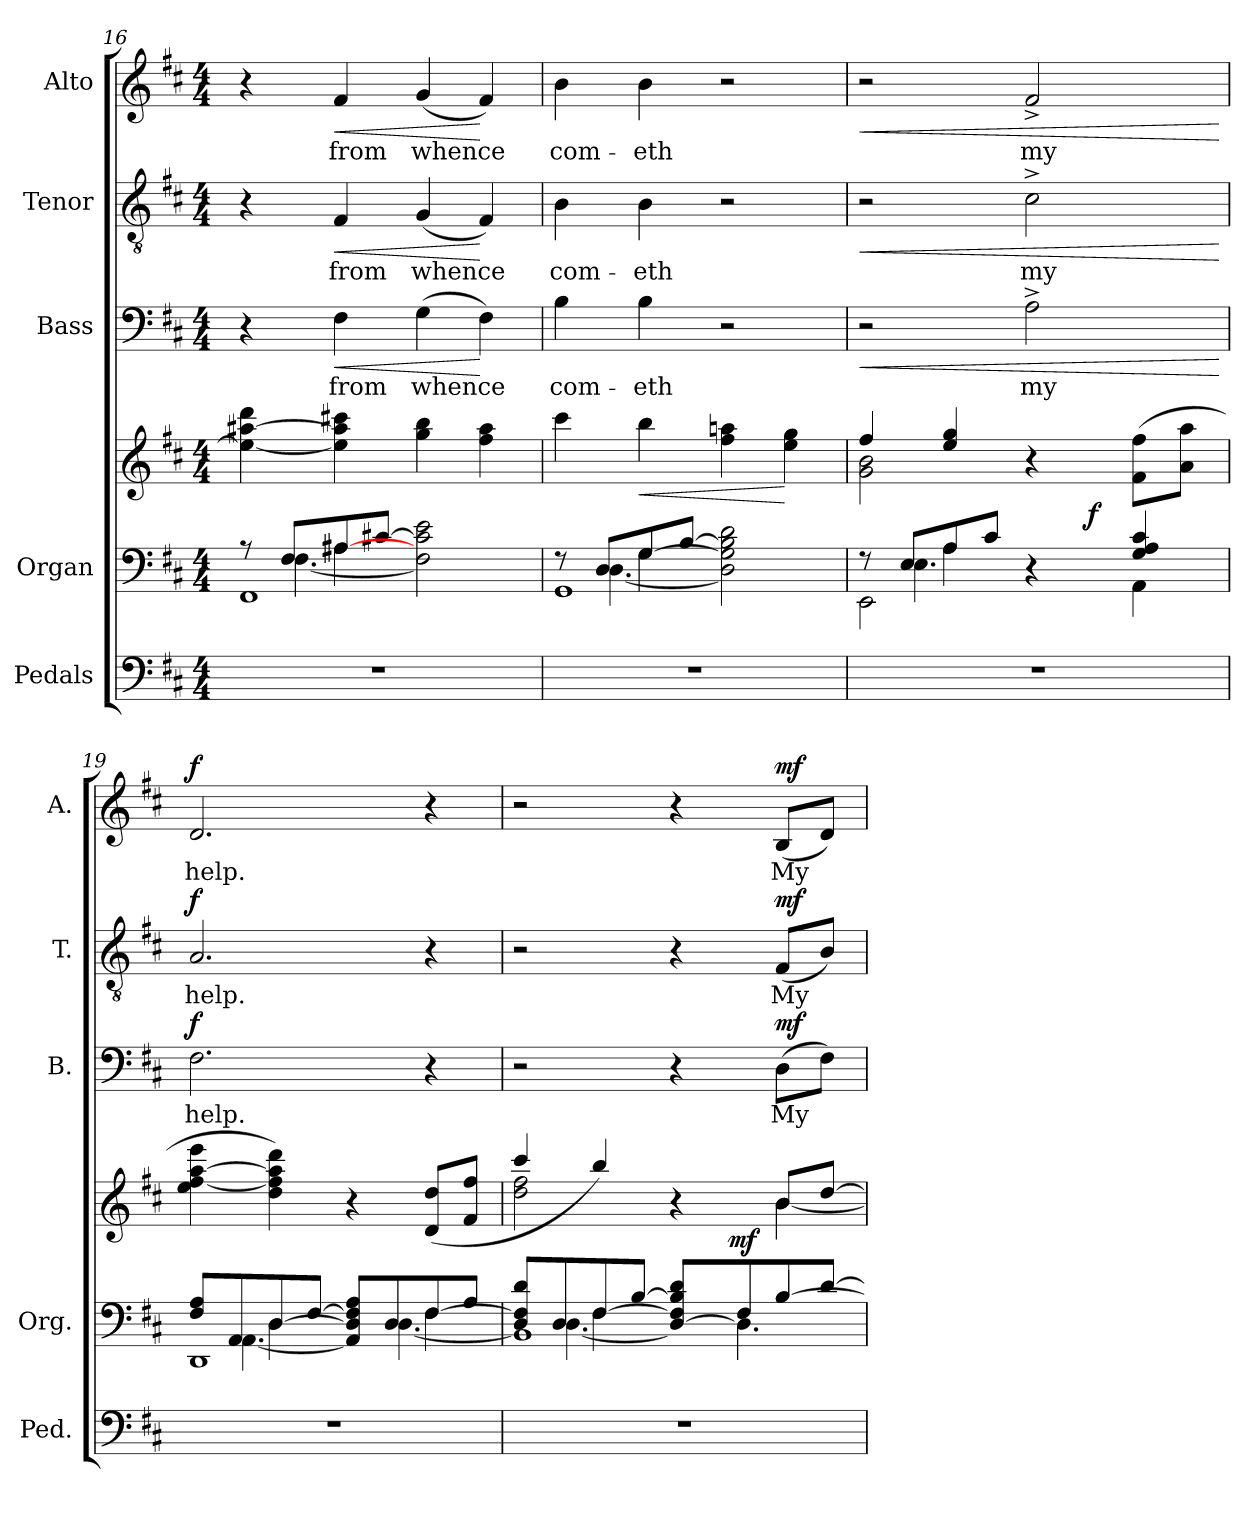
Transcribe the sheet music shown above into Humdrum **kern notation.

**kern	**kern	**kern	**dynam	**kern	**text	**dynam	**kern	**text	**dynam	**kern	**text	**dynam
*part5	*part4	*part4	*part4	*part3	*part3	*part3	*part2	*part2	*part2	*part1	*part1	*part1
*staff6	*staff5	*staff4	*staff4/5	*staff3	*staff3	*staff3	*staff2	*staff2	*staff2	*staff1	*staff1	*staff1
*I"Pedals	*I"Organ	*	*	*I"Bass	*	*	*I"Tenor	*	*	*I"Alto	*	*
*I'Ped.	*I'Org.	*	*	*I'B.	*	*	*I'T.	*	*	*I'A.	*	*
*clefF4	*clefF4	*clefG2	*	*clefF4	*	*	*clefGv2	*	*	*clefG2	*	*
*	*	*	*	*	*	*	*ITrd7c12	*	*	*	*	*
*k[f#c#]	*k[f#c#]	*k[f#c#]	*	*k[f#c#]	*	*	*k[f#c#]	*	*	*k[f#c#]	*	*
*D:	*D:	*D:	*	*D:	*	*	*D:	*	*	*D:	*	*
*M4/4	*M4/4	*M4/4	*	*M4/4	*	*	*M4/4	*	*	*M4/4	*	*
=16	=16	=16	=16	=16	=16	=16	=16	=16	=16	=16	=16	=16
*	*^	*	*	*	*	*	*	*	*	*	*	*
*	*	*^	*	*	*	*	*	*	*	*	*	*	*
*	*	*	*^	*	*	*	*	*	*	*	*	*	*	*
1r	8ryy	8r	4ryy	1FF#i	4eei\_ [4aa#Xi 4dddi	.	4r	.	.	4r	.	.	4r	.	.
.	8F#i/L	[4.F#i\	.	.	.	.	.	.	.	.	.	.	.	.	.
!	!	!	!	!	!	!	!	!LO:LY:b:color=#000000	!LO:HP:b	!	!	!	!	!	!
!	!	!	!	!	!	!	!	!	!	!	!LO:LY:b:color=#000000	!LO:HP:b	!	!	!
!	!	!	!	!	!	!	!	!	!	!	!	!	!	!LO:LY:b:color=#000000	!LO:HP:b
.	8A#Xi/	.	[4A#i\	.	4eei\] 4aa#i] 4ccc#Xi	.	4F#i\	from	<	4FF#i/	from	<	4f#i/	from	<
.	[8c#Xi/J	.	.	.	.	.	.	.	.	.	.	.	.	.	.
!	!	!	!	!	!	!	!	!LO:LY:b:color=#000000	!	!	!	!	!	!	!
!	!	!	!	!	!	!	!	!	!	!	!LO:LY:b:color=#000000	!	!	!	!
!	!	!	!	!	!	!	!	!	!	!	!	!	!	!LO:LY:b:color=#000000	!
.	2F#i\] 2c#i] 2ei	2ryy	2ryy	.	4ggi\ 4bbi	.	(4Gi\	whence	.	(4GGi/	whence	.	(4gi/	whence	.
.	.	.	.	.	4ff#i\ 4aa#i	.	4F#i\)	.	[	4FF#i/)	.	[	4f#i/)	.	[
=17	=17	=17	=17	=17	=17	=17	=17	=17	=17	=17	=17	=17	=17	=17	=17
!	!	!	!	!	!	!	!	!LO:LY:b:color=#000000	!	!	!	!	!	!	!
!	!	!	!	!	!	!	!	!	!	!	!LO:LY:b:color=#000000	!	!	!	!
!	!	!	!	!	!	!	!	!	!	!	!	!	!	!LO:LY:b:color=#000000	!
1r	8ryy	8r	4ryy	1GGi	4ccc#i\	.	4Bi\	com-	.	4BBi\	com-	.	4bi\	com-	.
.	8Di/L	[4.Di\	.	.	.	.	.	.	.	.	.	.	.	.	.
!	!	!	!	!	!	!LO:HP:b	!	!	!	!	!	!	!	!	!
!	!	!	!	!	!	!	!	!LO:LY:b:color=#000000	!	!	!	!	!	!	!
!	!	!	!	!	!	!	!	!	!	!	!LO:LY:b:color=#000000	!	!	!	!
!	!	!	!	!	!	!	!	!	!	!	!	!	!	!LO:LY:b:color=#000000	!
.	8Gi/	.	[4Gi\	.	4bbi\	<	4Bi\	-eth	.	4BBi\	-eth	.	4bi\	-eth	.
.	[8Bi/J	.	.	.	.	.	.	.	.	.	.	.	.	.	.
.	2Di\] 2Gi] 2Bi] 2di	2ryy	2ryy	.	4ff#i\ 4aani	.	2r	.	.	2r	.	.	2r	.	.
.	.	.	.	.	4eei\ 4ggi	[	.	.	.	.	.	.	.	.	.
=18	=18	=18	=18	=18	=18	=18	=18	=18	=18	=18	=18	=18	=18	=18	=18
*	*	*	*	*	*^	*	*	*	*	*	*	*	*	*	*
!	!	!	!	!	!	!	!	!	!	!LO:HP:b	!	!	!LO:HP:b	!	!	!LO:HP:b
*	*	*	*	*	*	*^	*	*	*	*	*	*	*	*	*	*
1r	8ryy	8r	4ryy	2EEi\	4ff#i/	2gi\ 2bi	2ryy	.	2r	.	<	2r	.	<	2r	.	<
.	8Ei/L	4.Ei\	.	.	.	.	.	.	.	.	.	.	.	.	.	.	.
.	8Ai/	.	4Ai\	.	4eei/ 4ggi	.	.	.	.	.	.	.	.	.	.	.	.
.	8c#i/J	.	.	.	.	.	.	.	.	.	.	.	.	.	.	.	.
!	!	!	!	!	!	!	!	!	!	!LO:LY:b:color=#000000	!	!	!	!	!	!	!
!	!	!	!	!	!	!	!	!	!	!	!	!	!LO:LY:b:color=#000000	!	!	!	!
!	!	!	!	!	!	!	!	!	!	!	!	!	!	!	!	!LO:LY:b:color=#000000	!
.	4r	2ryy	2ryy	4ryy	4r	2ryy	16ryy	.	2A^i\	my	.	2C#^i\	my	.	2f#^i/	my	.
.	.	.	.	.	.	.	32ryy	.	.	.	.	.	.	.	.	.	.
.	.	.	.	.	.	.	64ryy	.	.	.	.	.	.	.	.	.	.
.	.	.	.	.	.	.	256.ryy	.	.	.	.	.	.	.	.	.	.
.	.	.	.	.	.	.	4ryy	f	.	.	.	.	.	.	.	.	.
.	4Gi/ 4Ai 4c#i	.	.	4AAi\	(8f#i\ 8ff#iL	.	.	.	.	.	.	.	.	.	.	.	.
.	.	.	.	.	.	.	8ryy	.	.	.	.	.	.	.	.	.	.
.	.	.	.	.	8ai\ 8aaiJ	.	.	.	.	.	.	.	.	.	.	.	.
.	.	.	.	.	.	.	128ryy	.	.	.	.	.	.	.	.	.	.
.	.	.	.	.	.	.	512ryy	.	.	.	.	.	.	.	.	.	.
*	*v	*v	*v	*v	*	*	*	*	*	*	*	*	*	*	*	*	*
.	.	.	.	.	.	.	.	[	.	.	[	.	.	[
*	*	*v	*v	*v	*	*	*	*	*	*	*	*	*	*
!!LO:LB:g=z
=19	=19	=19	=19	=19	=19	=19	=19	=19	=19	=19	=19	=19
*	*^	*	*	*	*	*	*	*	*	*	*	*
*	*	*^	*	*	*	*	*	*	*	*	*	*	*
*	*	*	*^	*	*	*	*	*	*	*	*	*	*	*
*	*	*	*	*	*^	*	*	*	*	*	*	*	*	*	*
*	*	*	*	*	*	*^	*	*	*	*	*	*	*	*	*	*
!	!	!	!	!	!	!	!	!	!	!LO:LY:b:color=#000000	!	!	!	!	!	!	!
*	*	*	*	*	*v	*v	*v	*	*	*	*	*	*	*	*	*	*
*	*	*	*	*	*^	*	*	*	*	*	*	*	*	*	*
*	*	*	*	*	*	*^	*	*	*	*	*	*	*	*	*	*
!	!	!	!	!	!	!	!	!	!	!	!	!	!LO:LY:b:color=#000000	!	!	!	!
*	*	*	*	*	*v	*v	*v	*	*	*	*	*	*	*	*	*	*
*	*	*	*	*	*^	*	*	*	*	*	*	*	*	*	*
*	*	*	*	*	*	*^	*	*	*	*	*	*	*	*	*	*
!	!	!	!	!	!	!	!	!	!	!	!	!	!	!	!	!LO:LY:b:color=#000000	!
*	*	*	*	*	*v	*v	*v	*	*	*	*	*	*	*	*	*	*
1r	8F#i/ 8AiL	8ryy	4ryy	1DDi	4eei\ [4ff#i [4aai 4eeei	.	2.F#i\	help.	f	2.AAi/	help.	f	2.di/	help.	f
.	8AAi/	[4.AAi\	.	.	.	.	.	.	.	.	.	.	.	.	.
.	8Di/	.	[4Di\	.	4ddi\ 4ff#i] 4aai] 4dddi)	.	.	.	.	.	.	.	.	.	.
.	[8F#i/J	.	.	.	.	.	.	.	.	.	.	.	.	.	.
.	8AAi/] 8Di] 8F#i] 8AiL	8ryy	8ryy	.	4r	.	.	.	.	.	.	.	.	.	.
.	8Di/	[4.Di\	8ryy	.	.	.	.	.	.	.	.	.	.	.	.
.	8F#i/	.	[4F#i\	.	(8di/ 8ddiL	.	4r	.	.	4r	.	.	4r	.	.
.	8Ai/J	.	.	.	8f#i/ 8ff#iJ	.	.	.	.	.	.	.	.	.	.
=20	=20	=20	=20	=20	=20	=20	=20	=20	=20	=20	=20	=20	=20	=20	=20
*	*	*	*	*	*^	*	*	*	*	*	*	*	*	*	*
*	*	*	*	*	*	*^	*	*	*	*	*	*	*	*	*	*
1r	8Di/] 8F#i] 8diL	8ryy	4ryy	1BBi	4ccc#i/	2ddi\ 2ff#i	2ryy	.	2r	.	.	2r	.	.	2r	.	.
.	8Di/	[4.Di\	.	.	.	.	.	.	.	.	.	.	.	.	.	.	.
.	8F#i/	.	[4F#i\	.	4bbi/)	.	.	.	.	.	.	.	.	.	.	.	.
.	[8Bi/J	.	.	.	.	.	.	.	.	.	.	.	.	.	.	.	.
.	8Di/_ 8F#i] 8Bi] 8diL	8ryy	4ryy	.	4r	4ryy	16ryy	.	4r	.	.	4r	.	.	4r	.	.
.	.	.	.	.	.	.	32ryy	.	.	.	.	.	.	.	.	.	.
.	.	.	.	.	.	.	64ryy	.	.	.	.	.	.	.	.	.	.
.	.	.	.	.	.	.	256.ryy	.	.	.	.	.	.	.	.	.	.
.	.	.	.	.	.	.	4ryy	mf	.	.	.	.	.	.	.	.	.
.	8F#i/	4.Di\]	.	.	.	.	.	.	.	.	.	.	.	.	.	.	.
!	!	!	!	!	!	!	!	!	!	!LO:LY:b:color=#000000	!	!	!	!	!	!	!
!	!	!	!	!	!	!	!	!	!	!	!	!	!LO:LY:b:color=#000000	!	!	!	!
!	!	!	!	!	!	!	!	!	!	!	!	!	!	!	!	!LO:LY:b:color=#000000	!
.	8Bi/	.	[4Bi/	.	8bi/L	[4bi\	.	.	(8Di\L	My	mf	(8FF#i/L	My	mf	(8Bi/L	My	mf
.	.	.	.	.	.	.	8ryy	.	.	.	.	.	.	.	.	.	.
.	[8di/J	.	.	.	[8ddi/J	.	.	.	8F#i\J)	.	.	8BBi/J)	.	.	8di/J)	.	.
.	.	.	.	.	.	.	128ryy	.	.	.	.	.	.	.	.	.	.
.	.	.	.	.	.	.	512ryy	.	.	.	.	.	.	.	.	.	.
*	*v	*v	*v	*v	*	*	*	*	*	*	*	*	*	*	*	*	*
*	*	*v	*v	*v	*	*	*	*	*	*	*	*	*	*
=	=	=	=	=	=	=	=	=	=	=	=	=
*-	*-	*-	*-	*-	*-	*-	*-	*-	*-	*-	*-	*-
